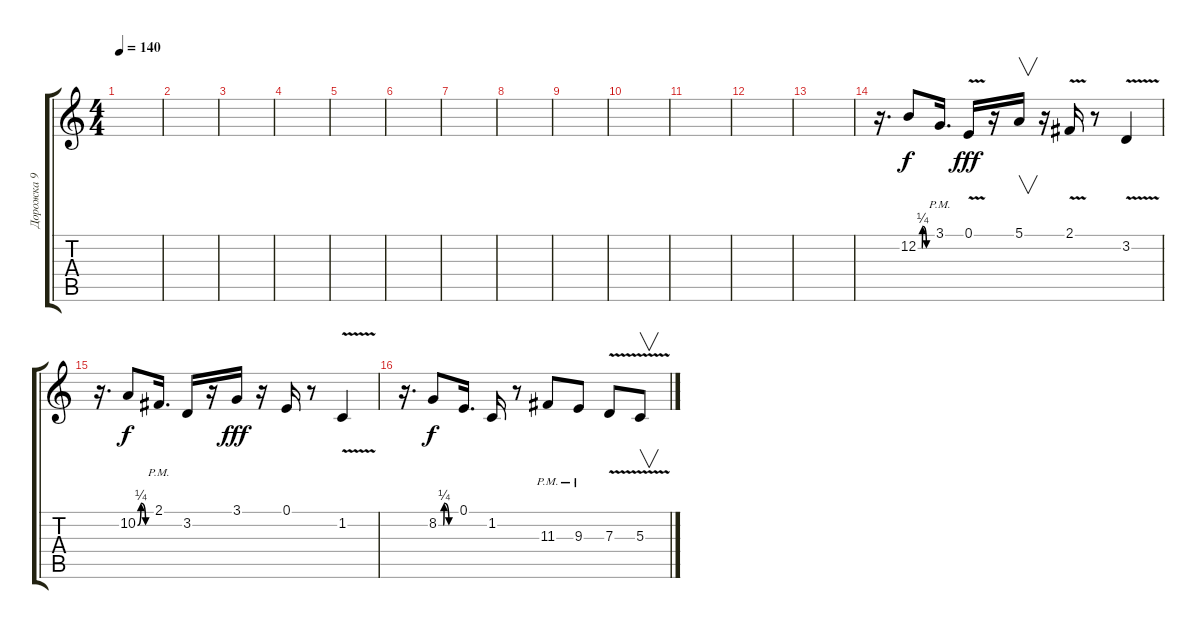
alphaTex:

\track ("Дорожка 9" "Дорожка 9") {instrument tuba}
\staff {score tabs}
\tuning (E4 B3 G3 D3 A2 E2) {hide}
\ts (4 4)
\tempo 140
\clef g2
\ks c
|
|
|
|
|
|
|
|
|
|
|
|
|
r.16{d} 12.2{be (custom 0 0 17 0 19 1 36 0 60 0)}.8{dy f} 3.1{pm}.16{d} 0.1{v}.16{dy fff} r.16 5.1.16{v} r.16 2.1{v}.16 r.8 3.2{v}.4 |
r.16{d} 10.2{be (custom 0 0 15 1 36 0 60 0)}.8{dy f} 2.1{pm}.16{d} 3.2.16 r.16 3.1.16{dy fff} r.16 0.1.16 r.8 1.2{v}.4 |
r.16{d} 8.2{be (custom 0 0 17 0 19 1 36 0 60 0)}.8{dy f} 0.1.16{d} 1.2.16 r.8 11.3{pm}.8 9.3{pm}.8 7.3{v}.8 5.3{v}.8{v}
